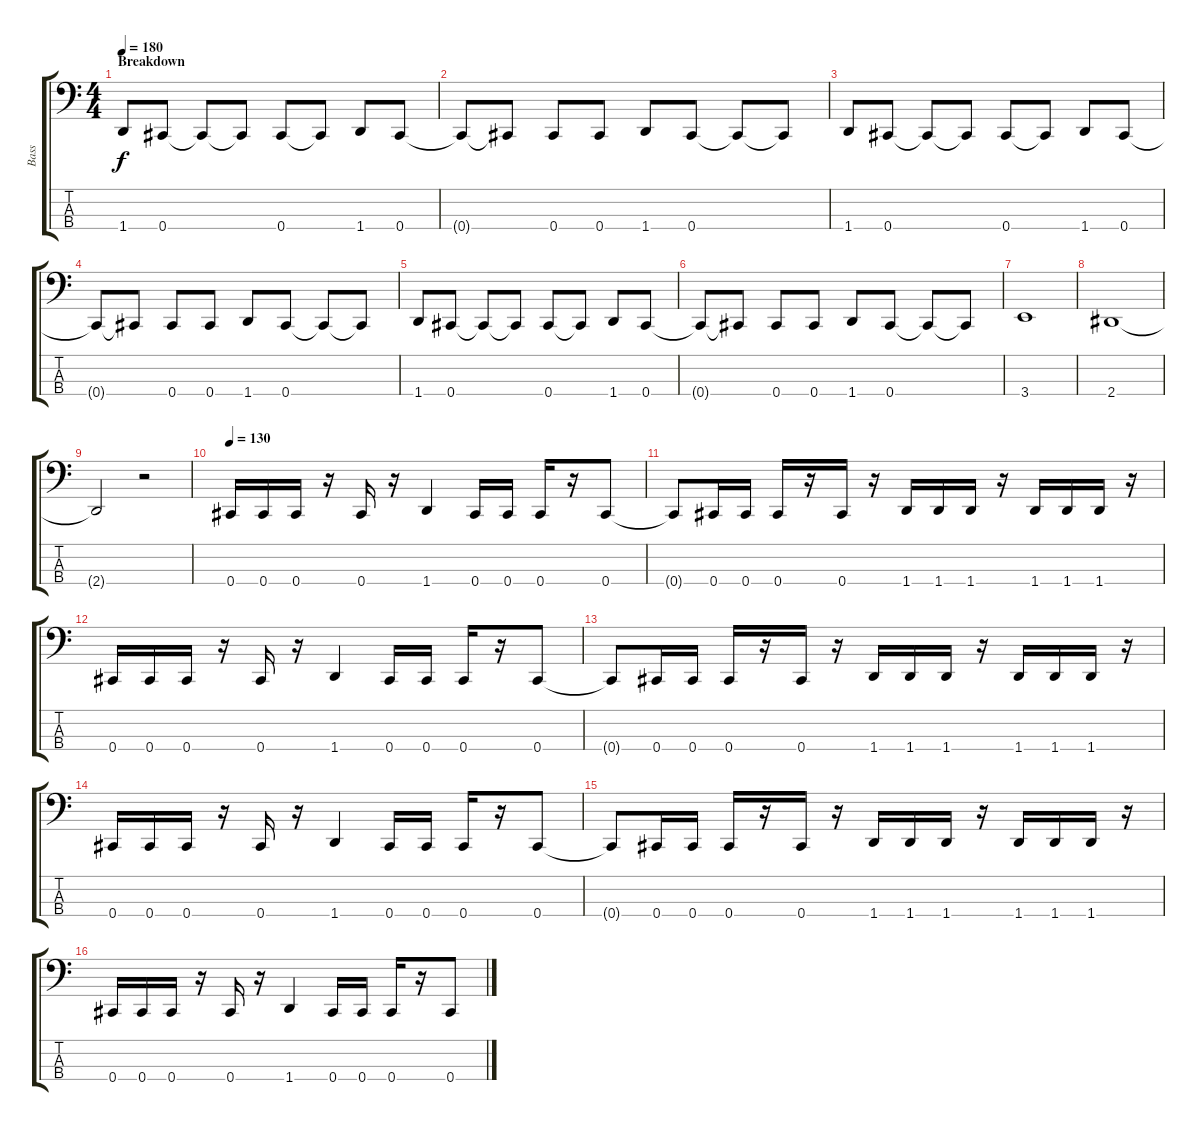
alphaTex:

\track ("Bass" "Bass") {instrument electricbasspick}
\staff {score tabs}
\tuning (Gb2 Db2 Ab1 Db1) {hide}
\ts (4 4)
\section ("" "Breakdown")
\tempo 180
\clef f4
\ks c
1.4.8{dy f} 0.4.8 0.4{t}.8 0.4{t}.8 0.4.8 0.4{t}.8 1.4.8 0.4.8 |
0.4{t}.8 0.4{t}.8 0.4.8 0.4.8 1.4.8 0.4.8 0.4{t}.8 0.4{t}.8 |
1.4.8 0.4.8 0.4{t}.8 0.4{t}.8 0.4.8 0.4{t}.8 1.4.8 0.4.8 |
0.4{t}.8 0.4{t}.8 0.4.8 0.4.8 1.4.8 0.4.8 0.4{t}.8 0.4{t}.8 |
1.4.8 0.4.8 0.4{t}.8 0.4{t}.8 0.4.8 0.4{t}.8 1.4.8 0.4.8 |
0.4{t}.8 0.4{t}.8 0.4.8 0.4.8 1.4.8 0.4.8 0.4{t}.8 0.4{t}.8 |
3.4.1 |
2.4.1 |
2.4{t}.2 r.2 |
\tempo 130
0.4.16 0.4.16 0.4.16 r.16 0.4.16 r.16 1.4.4 0.4.16 0.4.16 0.4.16 r.16 0.4.8 |
0.4{t}.8 0.4.16 0.4.16 0.4.16 r.16 0.4.16 r.16 1.4.16 1.4.16 1.4.16 r.16 1.4.16 1.4.16 1.4.16 r.16 |
0.4.16 0.4.16 0.4.16 r.16 0.4.16 r.16 1.4.4 0.4.16 0.4.16 0.4.16 r.16 0.4.8 |
0.4{t}.8 0.4.16 0.4.16 0.4.16 r.16 0.4.16 r.16 1.4.16 1.4.16 1.4.16 r.16 1.4.16 1.4.16 1.4.16 r.16 |
0.4.16 0.4.16 0.4.16 r.16 0.4.16 r.16 1.4.4 0.4.16 0.4.16 0.4.16 r.16 0.4.8 |
0.4{t}.8 0.4.16 0.4.16 0.4.16 r.16 0.4.16 r.16 1.4.16 1.4.16 1.4.16 r.16 1.4.16 1.4.16 1.4.16 r.16 |
0.4.16 0.4.16 0.4.16 r.16 0.4.16 r.16 1.4.4 0.4.16 0.4.16 0.4.16 r.16 0.4.8
